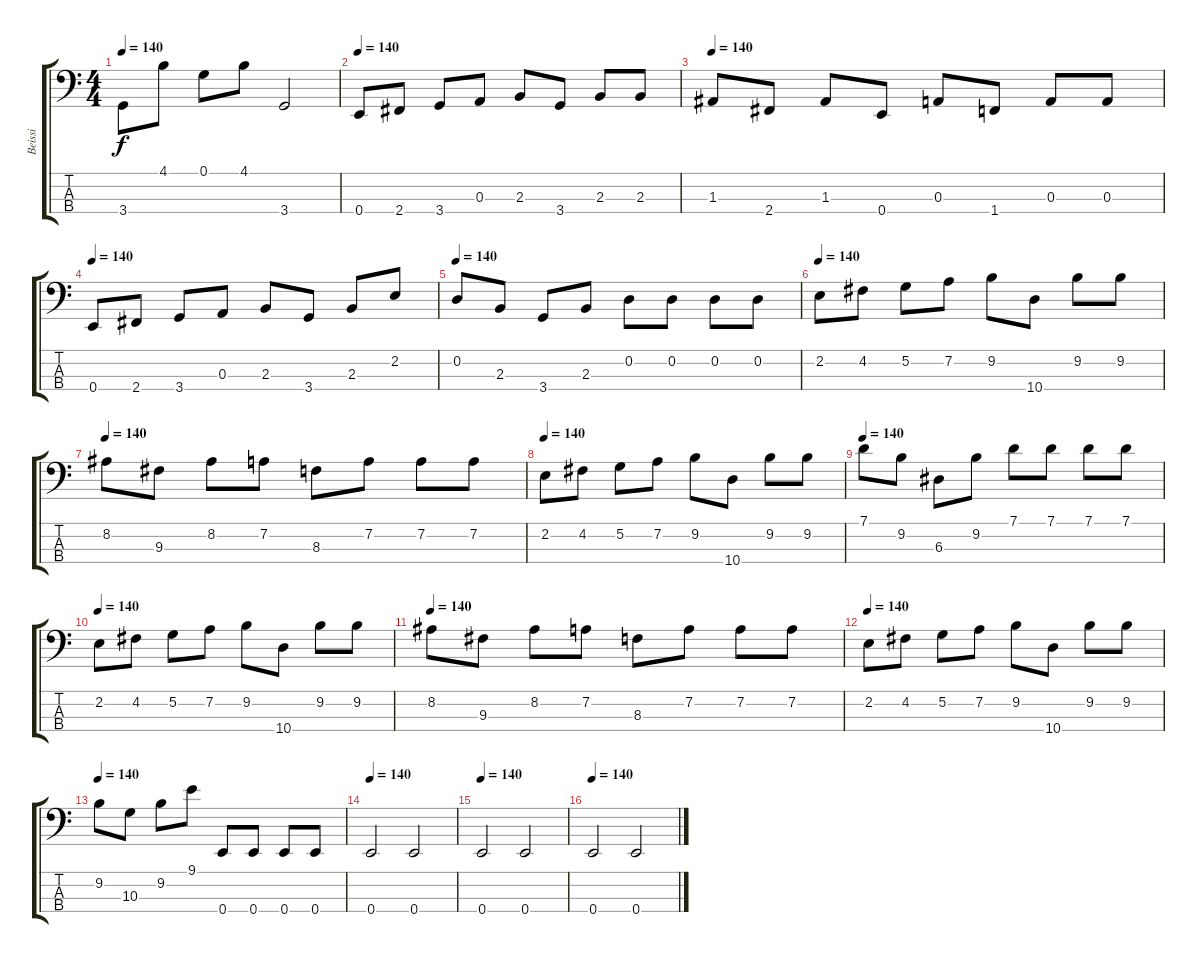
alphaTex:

\track ("Beissi" "Beissi") {instrument synthbass1}
\staff {score tabs}
\tuning (G2 D2 A1 E1) {hide}
\ts (4 4)
\tempo 140
\clef f4
\ks c
3.4.8{dy f} 4.1.8 0.1.8 4.1.8 3.4.2 |
\tempo 140
0.4.8 2.4.8 3.4.8 0.3.8 2.3.8 3.4.8 2.3.8 2.3.8 |
\tempo 140
1.3.8 2.4.8 1.3.8 0.4.8 0.3.8 1.4.8 0.3.8 0.3.8 |
\tempo 140
0.4.8 2.4.8 3.4.8 0.3.8 2.3.8 3.4.8 2.3.8 2.2.8 |
\tempo 140
0.2.8 2.3.8 3.4.8 2.3.8 0.2.8 0.2.8 0.2.8 0.2.8 |
\tempo 140
2.2.8 4.2.8 5.2.8 7.2.8 9.2.8 10.4.8 9.2.8 9.2.8 |
\tempo 140
8.2.8 9.3.8 8.2.8 7.2.8 8.3.8 7.2.8 7.2.8 7.2.8 |
\tempo 140
2.2.8 4.2.8 5.2.8 7.2.8 9.2.8 10.4.8 9.2.8 9.2.8 |
\tempo 140
7.1.8 9.2.8 6.3.8 9.2.8 7.1.8 7.1.8 7.1.8 7.1.8 |
\tempo 140
2.2.8 4.2.8 5.2.8 7.2.8 9.2.8 10.4.8 9.2.8 9.2.8 |
\tempo 140
8.2.8 9.3.8 8.2.8 7.2.8 8.3.8 7.2.8 7.2.8 7.2.8 |
\tempo 140
2.2.8 4.2.8 5.2.8 7.2.8 9.2.8 10.4.8 9.2.8 9.2.8 |
\tempo 140
9.2.8 10.3.8 9.2.8 9.1.8 0.4.8 0.4.8 0.4.8 0.4.8 |
\tempo 140
0.4.2 0.4.2 |
\tempo 140
0.4.2 0.4.2 |
\tempo 140
0.4.2 0.4.2
